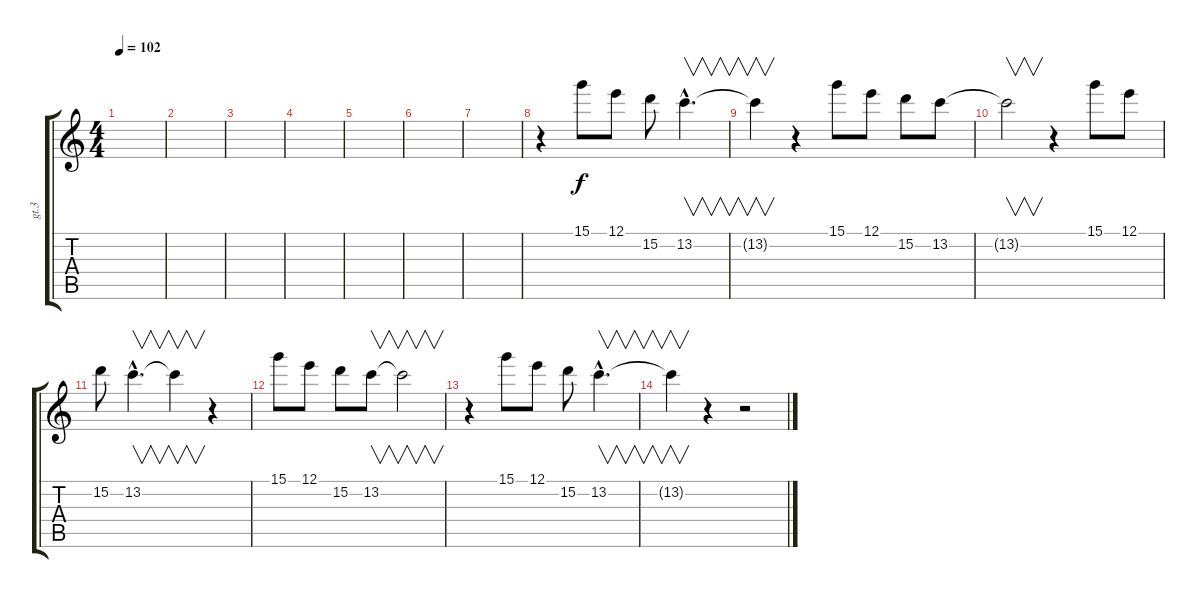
\track ("gt.3" "gt.3") {instrument distortionguitar}
\staff {score tabs}
\tuning (E4 B3 G3 D3 A2 E2) {hide}
\ts (4 4)
\tempo 102
\clef g2
\ks c
|
|
|
|
|
|
|
r.4 15.1.8 12.1.8 15.2.8 13.2{hac}.4{v d} |
13.2{t}.4{v} r.4 15.1.8 12.1.8 15.2.8 13.2.8 |
13.2{t}.2{v} r.4 15.1.8 12.1.8 |
15.2.8 13.2{hac}.4{v d} 13.2{t}.4{v} r.4 |
15.1.8 12.1.8 15.2.8 13.2.8{v} 13.2{t}.2{v} |
r.4 15.1.8 12.1.8 15.2.8 13.2{hac}.4{v d} |
13.2{t}.4{v} r.4 r.2
